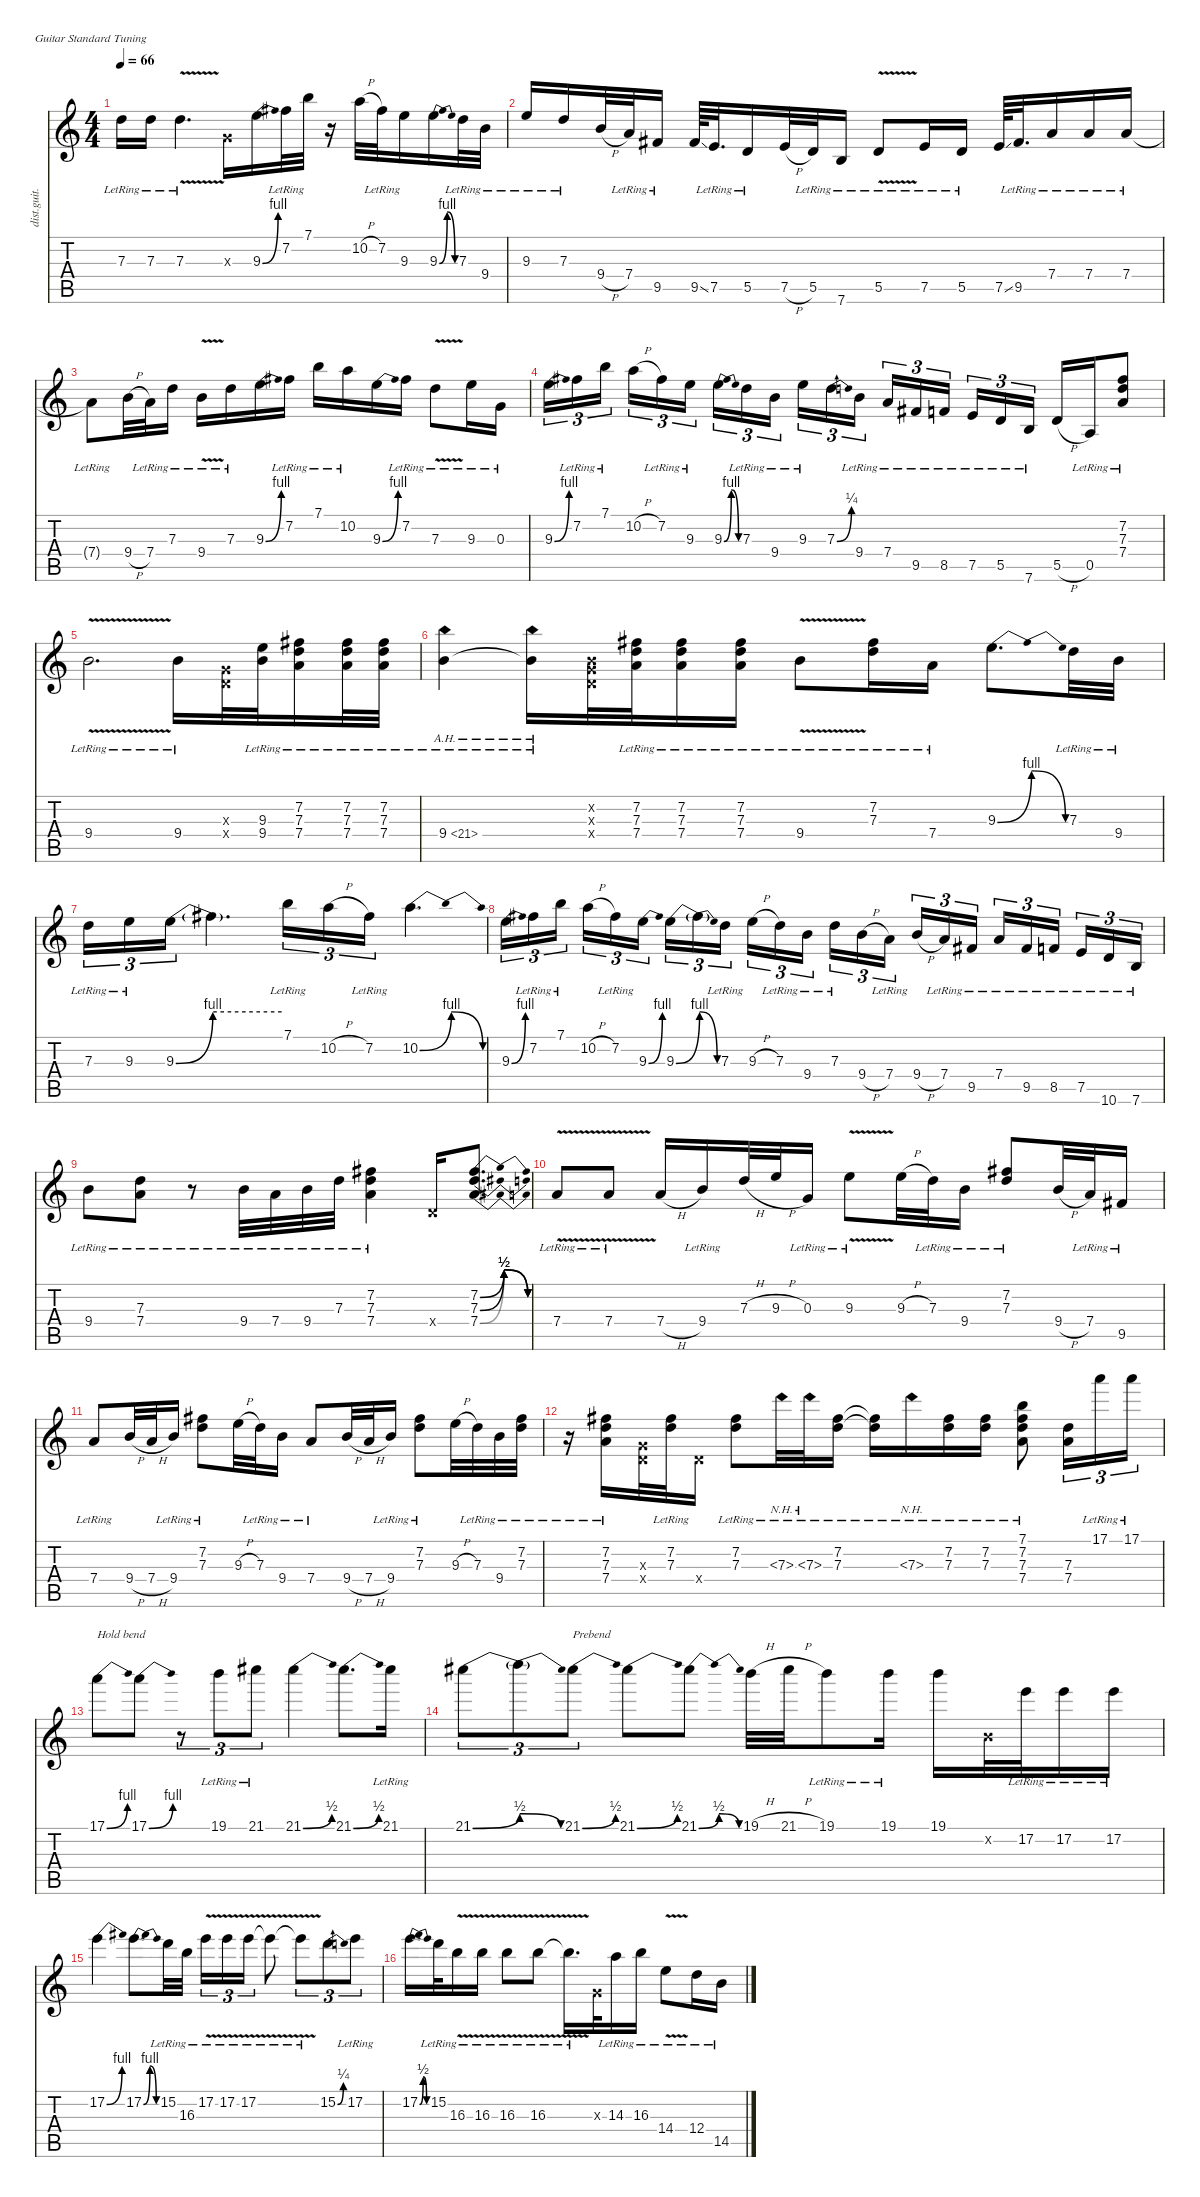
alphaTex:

\defaultSystemsLayout 4
\hideDynamics
\bracketExtendMode nobrackets
\otherSystemsTrackNameOrientation horizontal
\track ("Solos" "dist.guit.") {instrument distortionguitar}
\staff {score tabs}
\tuning (E4 B3 G3 D3 A2 E2)
\ts (4 4)
\tempo 66
\clef g2
\ks c
7.3{lr}.16{dy f beam Down} 7.3{lr}.16{beam Down} 7.3{v lr}.4{d beam Down} 0.3{x}.16{beam Down} 9.3{be (bend 0 0 30 4)}.16{beam Down} 7.2{lr acc #}.32{dy mf beam Down} 7.1{lr}.32{dy mp beam Down} r.16{beam Down} 10.2{h}.32{dy mf beam Down} 7.2{lr acc #}.32{beam Down} 9.3{lr}.16{dy f beam Down} 9.3{be (bendrelease 0 0 15 4 30 4 45 0)}.16{beam Down} 7.3{lr}.32{beam Down} 9.4{lr}.32{beam Down} |
9.3{lr}.16{beam Up} 7.3{lr}.16{beam Up} 9.4{h}.32{beam Up} 7.4{lr}.32{beam Up} 9.5{lr acc #}.16{dy ff beam Up} 9.5{ss acc #}.64{beam Up} 7.5{lr}.32{d beam Up} 5.5{lr}.16{beam Up} 7.5{h}.32{beam Up} 5.5{lr}.32{beam Up} 7.6{lr}.16{beam Up} 5.5{v lr}.8{beam Up} 7.5{lr}.16{beam Up} 5.5{lr}.16{beam Up} 7.5{ss}.64{beam Up} 9.5{lr acc #}.32{d beam Up} 7.4{lr}.16{dy f beam Up} 7.4{lr}.16{beam Up} 7.4{lr}.16{beam Up} |
7.4{lr t}.8{beam Down} 9.4{h}.32{beam Down} 7.4{lr}.32{beam Down} 7.3{lr}.16{beam Down} 9.4{v lr}.16{beam Down} 7.3{lr}.16{beam Down} 9.3{be (bend 0 0 30 4)}.16{beam Down} 7.2{lr acc #}.16{dy mf beam Down} 7.1{lr}.16{dy mp beam Down} 10.2{lr}.16{dy mf beam Down} 9.3{be (bend 0 0 30 4)}.16{dy f beam Down} 7.2{lr acc #}.16{dy mf beam Down} 7.3{v lr}.8{dy f beam Down} 9.3{lr}.16{beam Down} 0.3{lr}.16{beam Down} |
9.3{be (bend 0 0 30 4)}.16{tu (3 2) beam Down} 7.2{lr acc #}.16{tu (3 2) dy mf beam Down} 7.1{lr}.16{tu (3 2) dy mp beam Down} 10.2{h}.16{tu (3 2) dy mf beam Down} 7.2{lr acc #}.16{tu (3 2) beam Down} 9.3{lr}.16{tu (3 2) dy f beam Down} 9.3{be (bendrelease 0 0 15 4 30 4 45 0)}.16{tu (3 2) beam Down} 7.3{lr}.16{tu (3 2) beam Down} 9.4{lr}.16{tu (3 2) beam Down} 9.3{lr}.16{tu (3 2) beam Down} 7.3{be (bend 0 0 30 1)}.16{tu (3 2) beam Down} 9.4{lr}.16{tu (3 2) beam Down} 7.4{lr}.16{tu (3 2) beam Up} 9.5{lr acc #}.16{tu (3 2) dy ff beam Up} 8.5{lr}.16{tu (3 2) beam Up} 7.5{lr}.16{tu (3 2) beam Up} 5.5{lr}.16{tu (3 2) beam Up} 7.6{lr}.16{tu (3 2) beam Up} 5.5{h}.16{beam Up} 0.5{lr}.16{beam Up} (7.2{lr acc #} 7.3{lr} 7.4{lr}).8{dy mf beam Up} |
9.4{v lr}.2{d dy f beam Down} 9.4{lr}.16{beam Down} (0.3{x} 0.4{x}).32{beam Down} (9.3{lr} 9.4{lr}).32{beam Down} (7.2{lr acc #} 7.3{lr} 7.4{lr}).16{dy mf beam Down} (7.2{lr acc #} 7.3{lr} 7.4{lr}).32{beam Down} (7.2{lr acc #} 7.3{lr} 7.4{lr}).32{beam Down} |
9.4{ah 12 lr}.4{dy f beam Down} 9.4{ah 12 lr t}.16{beam Down} (0.2{x} 0.3{x} 0.4{x}).32{dy mf beam Down} (7.2{lr acc #} 7.3{lr} 7.4{lr}).32{beam Down} (7.2{lr acc #} 7.3{lr} 7.4{lr}).16{beam Down} (7.2{lr acc #} 7.3{lr} 7.4{lr}).16{beam Down} 9.4{v lr}.8{dy f beam Down} (7.2{lr acc #} 7.3{lr}).16{dy mf beam Down} 7.4{lr}.16{dy f beam Down} 9.3{be (bendrelease 0 0 15 4 30 4 45 0)}.8{d beam Down} 7.3{lr}.32{beam Down} 9.4{lr}.32{beam Down} |
7.3{lr}.16{tu (3 2) beam Down} 9.3{lr}.16{tu (3 2) beam Down} 9.3{be (bend 0 0 60 4)}.16{tu (3 2) beam Down} 9.3{be (hold 0 4 60 4) t}.4{d beam Down} 7.1{lr}.16{tu (3 2) dy mp beam Down} 10.2{h}.16{tu (3 2) dy mf beam Down} 7.2{lr acc #}.16{tu (3 2) beam Down} 10.2{be (bendrelease 0 0 15 4 30 4 45 0)}.4{d beam Down} |
9.3{be (bend 0 0 30 4)}.16{tu (3 2) dy f beam Down} 7.2{lr acc #}.16{tu (3 2) dy mf beam Down} 7.1{lr}.16{tu (3 2) dy mp beam Down} 10.2{h}.16{tu (3 2) dy mf beam Down} 7.2{lr acc #}.16{tu (3 2) beam Down} 9.3{be (bend 0 0 30 4)}.16{tu (3 2) dy f beam Down} 9.3{be (bend 0 0 60 4)}.16{tu (3 2) beam Down} 9.3{be (release 0 4 60 0) t}.16{tu (3 2) beam Down} 7.3{lr}.16{tu (3 2) beam Down} 9.3{h}.16{tu (3 2) beam Down} 7.3{lr}.16{tu (3 2) beam Down} 9.4{lr}.16{tu (3 2) beam Down} 7.3{lr}.16{tu (3 2) beam Down} 9.4{h}.16{tu (3 2) beam Down} 7.4{lr}.16{tu (3 2) beam Down} 9.4{h}.16{tu (3 2) beam Up} 7.4{lr}.16{tu (3 2) beam Up} 9.5{lr acc #}.16{tu (3 2) dy ff beam Up} 7.4{lr}.16{tu (3 2) dy f beam Up} 9.5{lr acc #}.16{tu (3 2) dy ff beam Up} 8.5{lr}.16{tu (3 2) beam Up} 7.5{lr}.16{tu (3 2) beam Up} 10.6{lr}.16{tu (3 2) beam Up} 7.6{lr}.16{tu (3 2) beam Up} |
9.4{lr}.8{dy f beam Down} (7.3{lr} 7.4{lr}).8{beam Down} r.8{beam Down} 9.4{lr}.32{beam Down} 7.4{lr}.32{beam Down} 9.4{lr}.32{beam Down} 7.3{lr}.32{beam Down} (7.2{lr acc #} 7.3{lr} 7.4{lr}).4{dy mf beam Down} 0.4{x}.16{dy f beam Up} (7.2{be (bendrelease 0 0 15 2 30 2 45 0) acc #} 7.3{be (bendrelease 0 0 15 2 30 2 45 0)} 7.4{be (bendrelease 0 0 15 2 30 2 45 0)}).8{d dy mf beam Up} |
7.4{v lr}.8{dy f beam Up} 7.4{v lr}.8{beam Up} 7.4{h}.16{beam Up} 9.4{lr}.16{beam Up} 7.3{h}.32{beam Up} 9.3{h}.32{beam Up} 0.3{lr}.16{beam Up} 9.3{v lr}.8{beam Down} 9.3{h}.32{beam Down} 7.3{lr}.32{beam Down} 9.4{lr}.16{beam Down} (7.2{lr acc #} 7.3{lr}).8{dy mf beam Up} 9.4{h}.32{dy f beam Up} 7.4{lr}.32{beam Up} 9.5{lr acc #}.16{dy ff beam Up} |
7.4{lr}.8{dy f beam Up} 9.4{h}.32{beam Up} 7.4{h}.32{beam Up} 9.4{lr}.16{beam Up} (7.2{lr acc #} 7.3{lr}).8{dy mf beam Down} 9.3{h}.32{dy f beam Down} 7.3{lr}.32{beam Down} 9.4{lr}.16{beam Down} 7.4{lr}.8{beam Up} 9.4{h}.32{beam Up} 7.4{h}.32{beam Up} 9.4{lr}.16{beam Up} (7.2{lr acc #} 7.3{lr}).8{dy mf beam Down} 9.3{h}.32{dy f beam Down} 7.3{lr}.32{beam Down} 9.4{lr}.32{beam Down} (7.2{lr acc #} 7.3{lr}).32{dy mf beam Down} |
r.16{beam Down} (7.2{lr acc #} 7.3{lr} 7.4{lr}).16{beam Up} (0.3{x} 0.4{x}).32{dy f beam Up} (7.2{lr acc #} 7.3{lr}).32{dy mf beam Up} 0.4{x}.16{dy f beam Up} (7.2{lr acc #} 7.3{lr}).8{dy mf beam Down} 7.3{nh lr}.32{dy f beam Down} 7.3{nh lr}.32{beam Down} (7.2{lr acc #} 7.3{lr}).16{dy mf beam Down} (7.2{lr t acc #} 7.3{lr t}).16{beam Down} 7.3{nh lr}.16{dy f beam Down} (7.2{lr acc #} 7.3{lr}).16{dy mf beam Down} (7.2{lr acc #} 7.3{lr}).16{beam Down} (7.1{lr} 7.2{lr acc #} 7.3{lr} 7.4{lr}).8{dy mp beam Down} (7.3 7.4).16{tu (3 2) dy f beam Down} 17.1{lr}.16{tu (3 2) dy mp beam Down} 17.1{lr}.16{tu (3 2) beam Down} |
17.1{be (bend 0 0 30 4)}.8{txt "Hold bend" beam Down} 17.1{be (bend 0 0 30 4)}.8{beam Down} r.8{tu (3 2) beam Down} 19.1{lr}.8{tu (3 2) beam Down} 21.1{lr acc #}.8{tu (3 2) beam Down} 21.1{be (bend 0 0 30 2) acc #}.4{beam Down} 21.1{be (bend 0 0 30 2) acc #}.8{d beam Down} 21.1{lr acc #}.16{beam Down} |
21.1{be (bend 0 0 60 2) acc #}.8{tu (3 2) beam Down} 21.1{be (release 0 2 60 0) t}.8{tu (3 2) beam Down} 21.1{be (bend 0 0 30 2) acc #}.8{tu (3 2) txt "Prebend" beam Down} 21.1{be (bend 0 0 30 2) acc #}.8{beam Down} 21.1{be (bendrelease 0 0 15 2 30 2 45 0) acc #}.8{beam Down} 19.1{h}.32{beam Down} 21.1{h acc #}.32{beam Down} 19.1{lr}.8{beam Down} 19.1{lr}.16{beam Down} 19.1.16{beam Down} 0.2{x}.32{dy mf beam Down} 17.2{lr}.32{beam Down} 17.2{lr}.16{beam Down} 17.2{lr}.16{beam Down} |
17.2{be (bend 0 0 30 4)}.4{beam Down} 17.2{be (bendrelease 0 0 15 4 30 4 45 0)}.8{d beam Down} 15.2{lr}.32{beam Down} 16.3{lr}.32{dy f beam Down} 17.2{v lr}.16{tu (3 2) dy mf beam Down} 17.2{v lr}.16{tu (3 2) beam Down} 17.2{v lr}.16{tu (3 2) beam Down} 17.2{v lr t}.8{beam Down} 17.2{v lr t}.8{tu (3 2) beam Down} 15.2{be (bend 0 0 30 1)}.8{tu (3 2) beam Down} 17.2{lr}.8{tu (3 2) beam Down} |
17.2{be (bendrelease 0 0 15 2 30 2 45 0)}.16{d beam Down} 15.2{lr}.32{beam Down} 16.3{v lr}.16{dy f beam Down} 16.3{v lr}.16{beam Down} 16.3{v lr}.8{beam Down} 16.3{v lr}.8{beam Down} 16.3{v lr t}.16{d beam Down} 0.3{x}.32{beam Down} 14.3{lr}.16{beam Down} 16.3{lr}.16{beam Down} 14.4{v lr}.8{beam Down} 12.4{lr}.16{beam Down} 14.5{lr}.16{dy ff beam Down}
